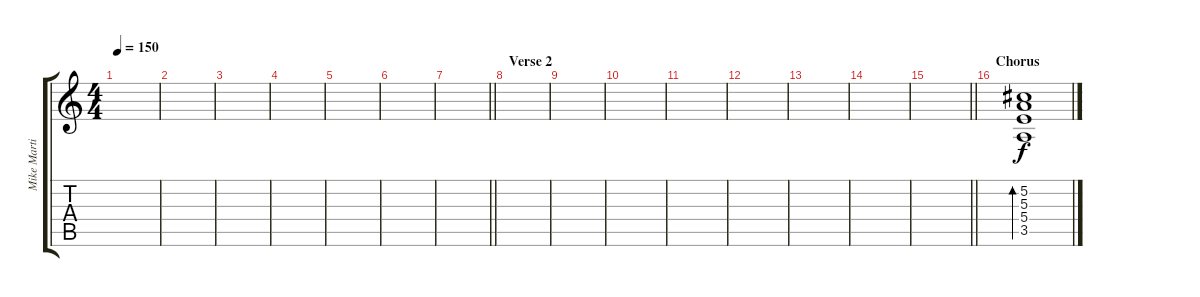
\track ("Mike Martin (Additional)" "Mike Marti") {instrument electricguitarclean}
\staff {score tabs}
\tuning (Db4 Ab3 E3 B2 Gb2 Db2) {hide}
\ts (4 4)
\tempo 150
\clef g2
\ks c
|
|
|
|
|
|
\barLineRight lightlight
|
\section ("" "Verse 2")
|
|
|
|
|
|
|
\barLineRight lightlight
|
\section ("" "Chorus")
(5.2 5.3 5.4 3.5).1{bd 60}
